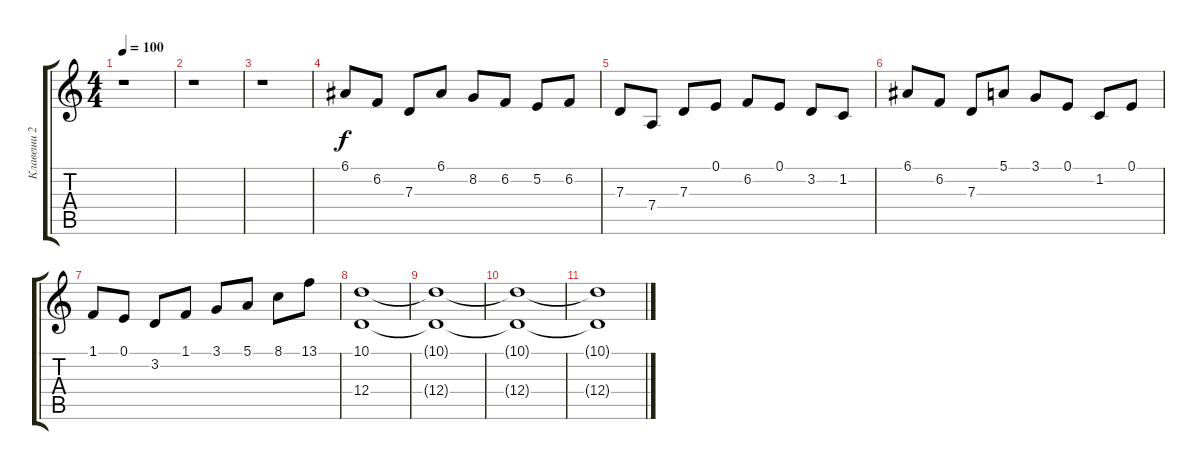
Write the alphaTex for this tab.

\track ("Клавеши 2" "Клавеши 2") {instrument pad1newage}
\staff {score tabs}
\tuning (E4 B3 G3 D3 A2 E2) {hide}
\ts (4 4)
\tempo 100
\clef g2
\ks c
r.1{dy f} |
r.1 |
r.1 |
6.1.8 6.2.8 7.3.8 6.1.8 8.2.8 6.2.8 5.2.8 6.2.8 |
7.3.8 7.4.8 7.3.8 0.1.8 6.2.8 0.1.8 3.2.8 1.2.8 |
6.1.8 6.2.8 7.3.8 5.1.8 3.1.8 0.1.8 1.2.8 0.1.8 |
1.1.8 0.1.8 3.2.8 1.1.8 3.1.8 5.1.8 8.1.8 13.1.8 |
(10.1 12.4).1 |
(10.1{t} 12.4{t}).1 |
(10.1{t} 12.4{t}).1 |
(10.1{t} 12.4{t}).1
